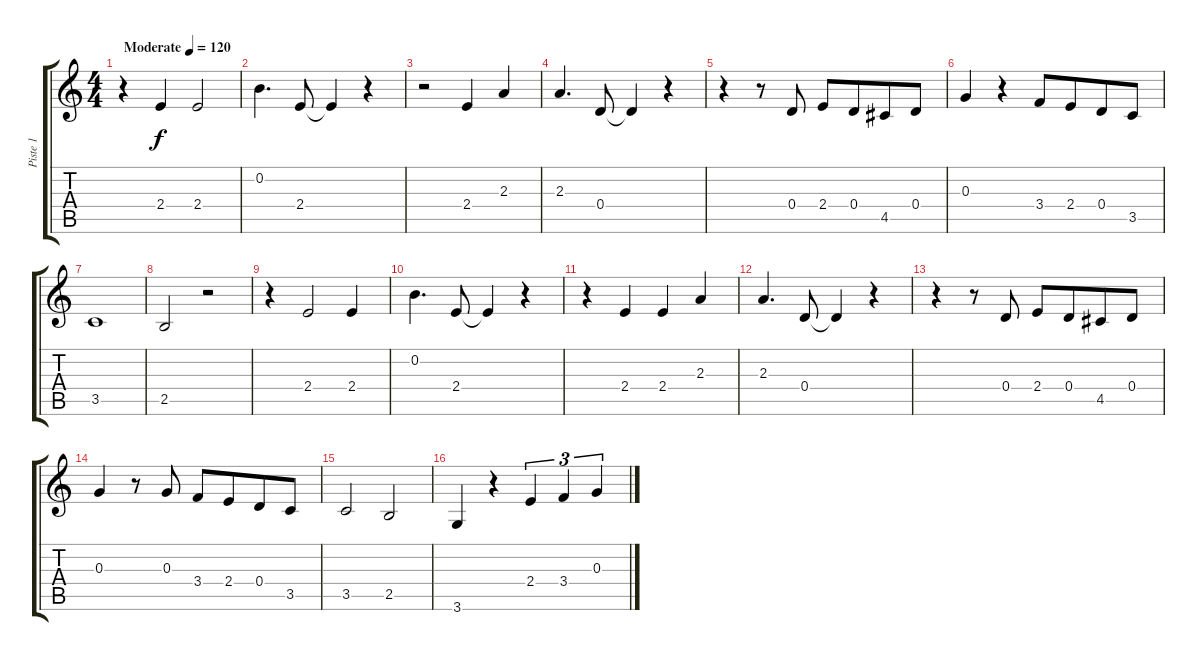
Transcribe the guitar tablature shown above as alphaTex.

\track ("Piste 1" "Piste 1") {instrument acousticguitarsteel}
\staff {score tabs}
\tuning (E4 B3 G3 D3 A2 E2) {hide}
\ts (4 4)
\tempo (120 "Moderate")
\clef g2
\ks c
r.4{dy f instrument acousticguitarsteel} 2.4.4 2.4.2 |
0.2.4{d beam Down} 2.4.8 2.4{t}.4 r.4 |
r.2 2.4.4 2.3.4 |
2.3.4{d} 0.4.8 0.4{t}.4 r.4 |
r.4 r.8 0.4.8 2.4.8 0.4.8{beam merge} 4.5.8 0.4.8 |
0.3.4 r.4 3.4.8 2.4.8{beam merge} 0.4.8 3.5.8 |
3.5.1 |
2.5.2 r.2 |
r.4 2.4.2 2.4.4 |
0.2.4{d beam Down} 2.4.8 2.4{t}.4 r.4 |
r.4 2.4.4 2.4.4 2.3.4 |
2.3.4{d} 0.4.8 0.4{t}.4 r.4 |
r.4 r.8 0.4.8 2.4.8 0.4.8{beam merge} 4.5.8 0.4.8 |
0.3.4 r.8 0.3.8 3.4.8 2.4.8{beam merge} 0.4.8 3.5.8 |
3.5.2 2.5.2 |
3.6.4 r.4 2.4.4{tu (3 2)} 3.4.4{tu (3 2)} 0.3.4{tu (3 2)}
